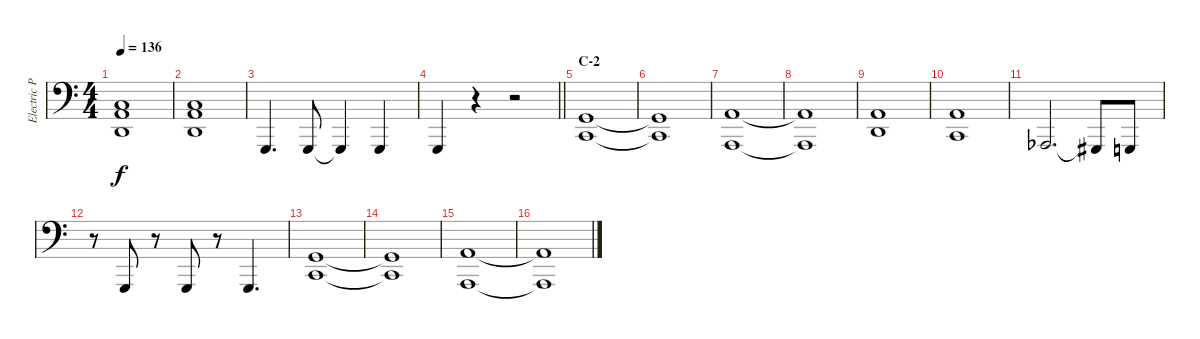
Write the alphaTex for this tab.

\track ("Electric Piano II (Bass - Left Hand)" "Electric P") {instrument electricgrandpiano}
\staff {score}
\tuning (G2 D2 A1 D1) {hide}
\ts (4 4)
\tempo 136
\clef f4
\ks c
(5.1 7.2 5.3).1{dy f} |
(5.1 7.2 5.3).1 |
5.4.4{d} 5.4.8 5.4{t}.4 5.4.4 |
\barLineRight lightlight
5.4.4 r.4 r.2 |
\section ("" "C-2")
(0.1 3.3).1 |
(0.1{t} 3.3{t}).1 |
(2.1 0.3).1 |
(2.1{t} 0.3{t}).1 |
(2.1 0.2).1 |
(2.1 3.3).1 |
6.4{acc b}.2{d} 6.4{t}.8 5.4.8 |
r.8 5.4.8 r.8 5.4.8 r.8 5.4.4{d} |
(0.1 3.3).1 |
(0.1{t} 3.3{t}).1 |
(2.1 0.3).1 |
(2.1{t} 0.3{t}).1
